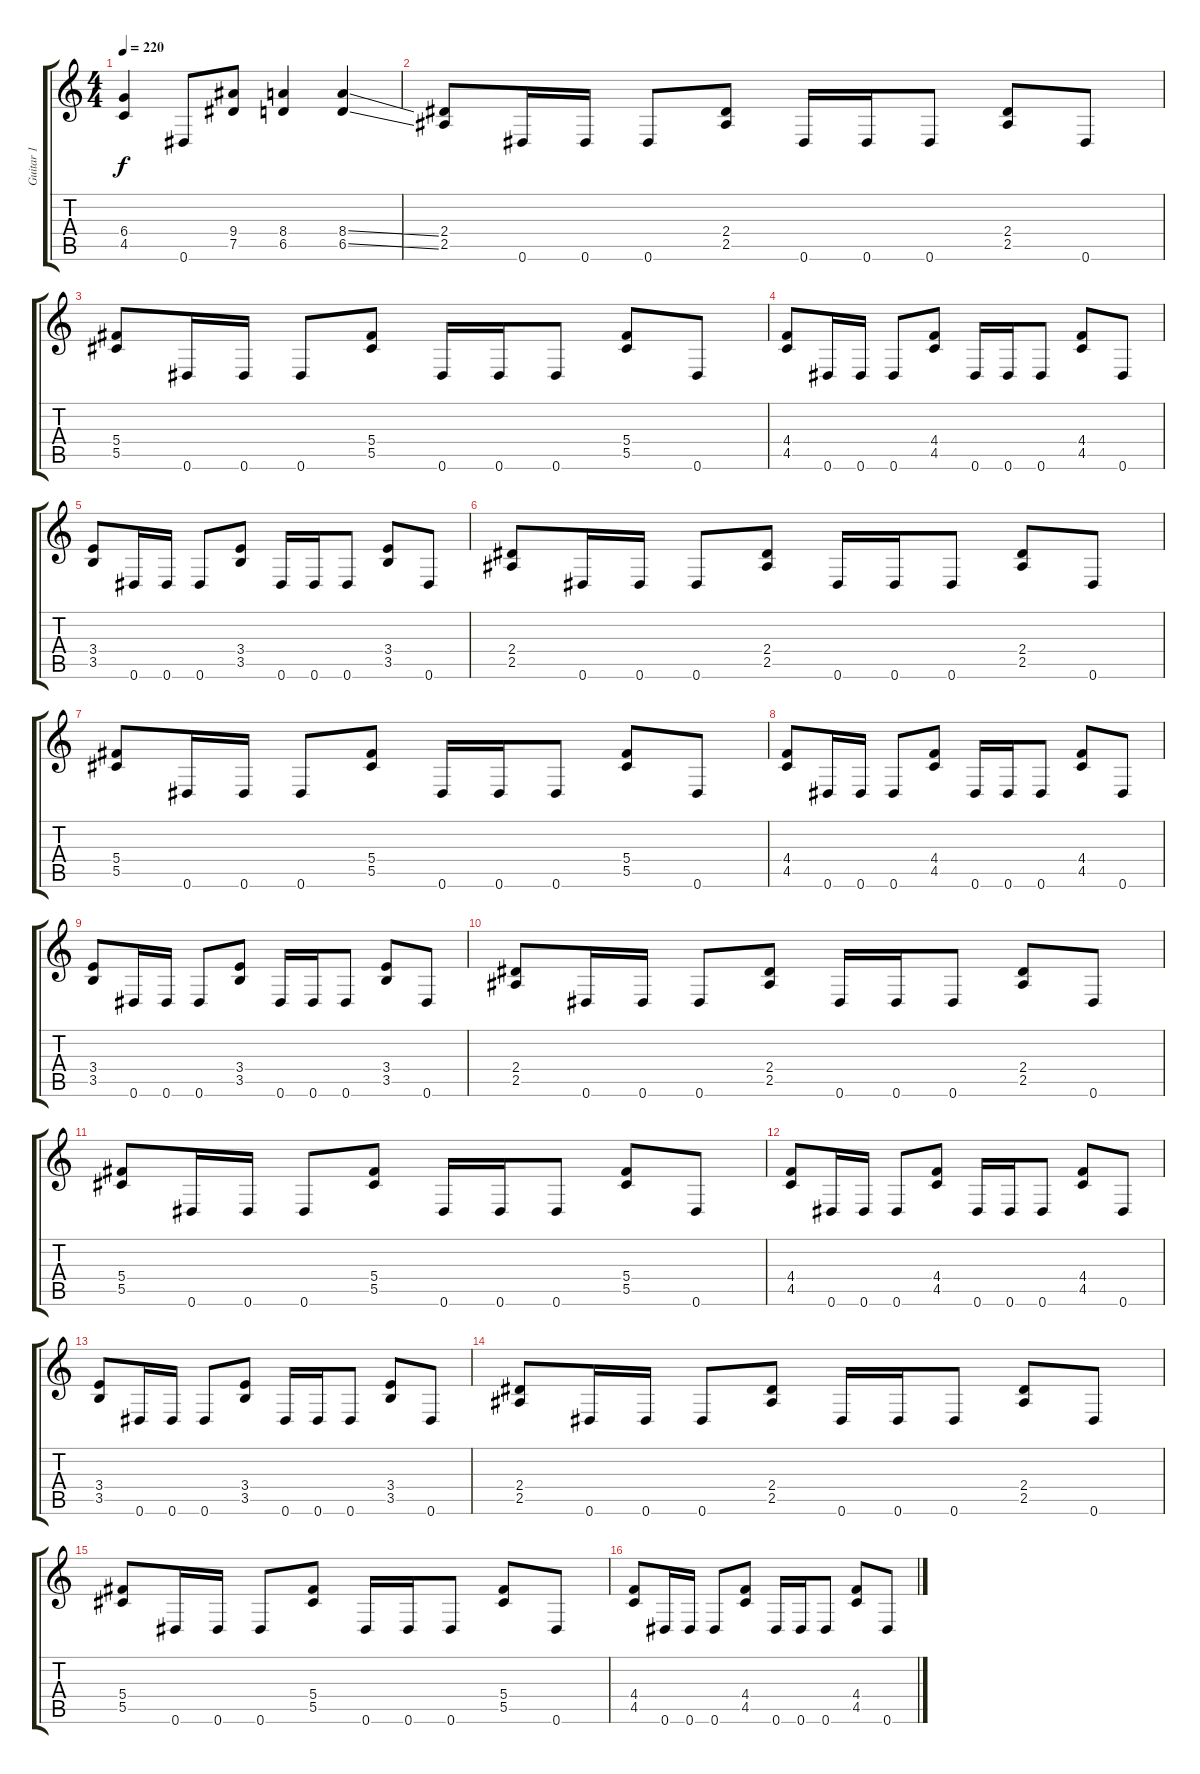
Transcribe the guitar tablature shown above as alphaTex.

\track ("Guitar 1" "Guitar 1") {instrument distortionguitar}
\staff {score tabs}
\tuning (Eb4 Bb3 Gb3 Db3 Ab2 Eb2) {hide}
\ts (4 4)
\tempo 220
\clef g2
\ks c
(6.4 4.5).4{dy f} 0.6.8 (9.4 7.5).8 (8.4 6.5).4 (8.4{ss} 6.5{ss}).4 |
(2.4 2.5).8 0.6.16 0.6.16 0.6.8 (2.4 2.5).8 0.6.16 0.6.16 0.6.8 (2.4 2.5).8 0.6.8 |
(5.4 5.5).8 0.6.16 0.6.16 0.6.8 (5.4 5.5).8 0.6.16 0.6.16 0.6.8 (5.4 5.5).8 0.6.8 |
(4.4 4.5).8 0.6.16 0.6.16 0.6.8 (4.4 4.5).8 0.6.16 0.6.16 0.6.8 (4.4 4.5).8 0.6.8 |
(3.4 3.5).8 0.6.16 0.6.16 0.6.8 (3.4 3.5).8 0.6.16 0.6.16 0.6.8 (3.4 3.5).8 0.6.8 |
(2.4 2.5).8 0.6.16 0.6.16 0.6.8 (2.4 2.5).8 0.6.16 0.6.16 0.6.8 (2.4 2.5).8 0.6.8 |
(5.4 5.5).8 0.6.16 0.6.16 0.6.8 (5.4 5.5).8 0.6.16 0.6.16 0.6.8 (5.4 5.5).8 0.6.8 |
(4.4 4.5).8 0.6.16 0.6.16 0.6.8 (4.4 4.5).8 0.6.16 0.6.16 0.6.8 (4.4 4.5).8 0.6.8 |
(3.4 3.5).8 0.6.16 0.6.16 0.6.8 (3.4 3.5).8 0.6.16 0.6.16 0.6.8 (3.4 3.5).8 0.6.8 |
(2.4 2.5).8 0.6.16 0.6.16 0.6.8 (2.4 2.5).8 0.6.16 0.6.16 0.6.8 (2.4 2.5).8 0.6.8 |
(5.4 5.5).8 0.6.16 0.6.16 0.6.8 (5.4 5.5).8 0.6.16 0.6.16 0.6.8 (5.4 5.5).8 0.6.8 |
(4.4 4.5).8 0.6.16 0.6.16 0.6.8 (4.4 4.5).8 0.6.16 0.6.16 0.6.8 (4.4 4.5).8 0.6.8 |
(3.4 3.5).8 0.6.16 0.6.16 0.6.8 (3.4 3.5).8 0.6.16 0.6.16 0.6.8 (3.4 3.5).8 0.6.8 |
(2.4 2.5).8 0.6.16 0.6.16 0.6.8 (2.4 2.5).8 0.6.16 0.6.16 0.6.8 (2.4 2.5).8 0.6.8 |
(5.4 5.5).8 0.6.16 0.6.16 0.6.8 (5.4 5.5).8 0.6.16 0.6.16 0.6.8 (5.4 5.5).8 0.6.8 |
(4.4 4.5).8 0.6.16 0.6.16 0.6.8 (4.4 4.5).8 0.6.16 0.6.16 0.6.8 (4.4 4.5).8 0.6.8
